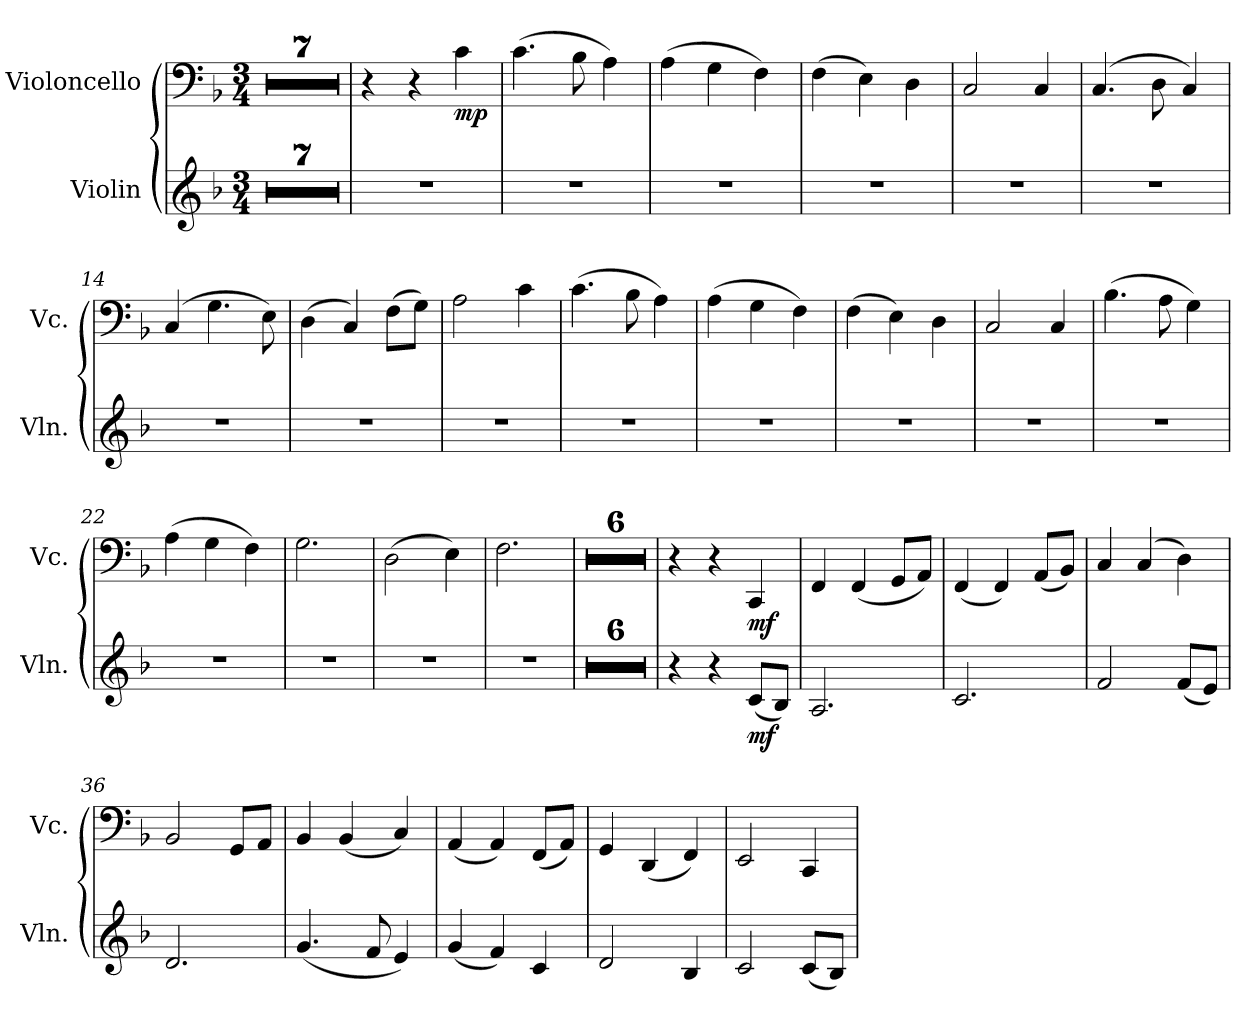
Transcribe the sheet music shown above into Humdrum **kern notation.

**kern	**dynam	**kern	**dynam
*part2	*part2	*part1	*part1
*staff2	*staff2	*staff1	*staff1
*I"Violin	*	*I"Violoncello	*
*I'Vln.	*	*I'Vc.	*
*clefG2	*	*clefF4	*
*k[b-]	*	*k[b-]	*
*M3/4	*	*M3/4	*
=1	=1	=1	=1
2.r	.	2.r	.
=2	=2	=2	=2
2.r	.	2.r	.
=3	=3	=3	=3
2.r	.	2.r	.
=4	=4	=4	=4
2.r	.	2.r	.
=5	=5	=5	=5
2.r	.	2.r	.
=6	=6	=6	=6
2.r	.	2.r	.
=7	=7	=7	=7
2.r	.	2.r	.
=8	=8	=8	=8
2.r	.	4r	.
.	.	4r	.
!	!	!	!LO:DY:b
.	.	4c\	mp
=9	=9	=9	=9
2.r	.	(>4.c\	.
.	.	8B-\	.
.	.	4A\)	.
=10	=10	=10	=10
2.r	.	(>4A\	.
.	.	4G\	.
.	.	4F\)	.
=11	=11	=11	=11
2.r	.	(>4F\	.
.	.	4E\)	.
.	.	4D\	.
=12	=12	=12	=12
2.r	.	2C/	.
.	.	4C/	.
=13	=13	=13	=13
2.r	.	(>4.C/	.
.	.	8D\	.
.	.	4C/)	.
!!LO:LB:g=z
=14	=14	=14	=14
2.r	.	(>4C/	.
.	.	4.G\	.
.	.	8E\)	.
=15	=15	=15	=15
2.r	.	(>4D\	.
.	.	4C/)	.
.	.	(>8F\L	.
.	.	8G\J)	.
=16	=16	=16	=16
2.r	.	2A\	.
.	.	4c\	.
=17	=17	=17	=17
2.r	.	(>4.c\	.
.	.	8B-\	.
.	.	4A\)	.
=18	=18	=18	=18
2.r	.	(>4A\	.
.	.	4G\	.
.	.	4F\)	.
=19	=19	=19	=19
2.r	.	(>4F\	.
.	.	4E\)	.
.	.	4D\	.
=20	=20	=20	=20
2.r	.	2C/	.
.	.	4C/	.
=21	=21	=21	=21
2.r	.	(>4.B-\	.
.	.	8A\	.
.	.	4G\)	.
!!LO:LB:g=z
=22	=22	=22	=22
2.r	.	(>4A\	.
.	.	4G\	.
.	.	4F\)	.
=23	=23	=23	=23
2.r	.	2.G\	.
=24	=24	=24	=24
2.r	.	(>2D\	.
.	.	4E\)	.
=25	=25	=25	=25
2.r	.	2.F\	.
=26	=26	=26	=26
2.r	.	2.r	.
=27	=27	=27	=27
2.r	.	2.r	.
=28	=28	=28	=28
2.r	.	2.r	.
=29	=29	=29	=29
2.r	.	2.r	.
=30	=30	=30	=30
2.r	.	2.r	.
=31	=31	=31	=31
2.r	.	2.r	.
=32	=32	=32	=32
4r	.	4r	.
4r	.	4r	.
!	!LO:DY:b	!	!LO:DY:b
(<8c/L	mf	4CC/	mf
8B-/J)	.	.	.
=33	=33	=33	=33
2.A/	.	4FF/	.
.	.	(<4FF/	.
.	.	8GG/L	.
.	.	8AA/J)	.
!!LO:LB:g=z
=34	=34	=34	=34
2.c/	.	(<4FF/	.
.	.	4FF/)	.
.	.	(<8AA/L	.
.	.	8BB-/J)	.
=35	=35	=35	=35
2f/	.	4C/	.
.	.	(>4C/	.
(<8f/L	.	4D\)	.
8e/J)	.	.	.
=36	=36	=36	=36
2.d/	.	2BB-/	.
.	.	8GG/L	.
.	.	8AA/J	.
=37	=37	=37	=37
(<4.g/	.	4BB-/	.
.	.	(<4BB-/	.
8f/	.	.	.
4e/)	.	4C/)	.
=38	=38	=38	=38
(<4g/	.	(<4AA/	.
4f/)	.	4AA/)	.
4c/	.	(<8FF/L	.
.	.	8AA/J)	.
=39	=39	=39	=39
2d/	.	4GG/	.
.	.	(<4DD/	.
4B-/	.	4FF/)	.
=40	=40	=40	=40
2c/	.	2EE/	.
(<8c/L	.	4CC/	.
8B-/J)	.	.	.
=	=	=	=
*-	*-	*-	*-
